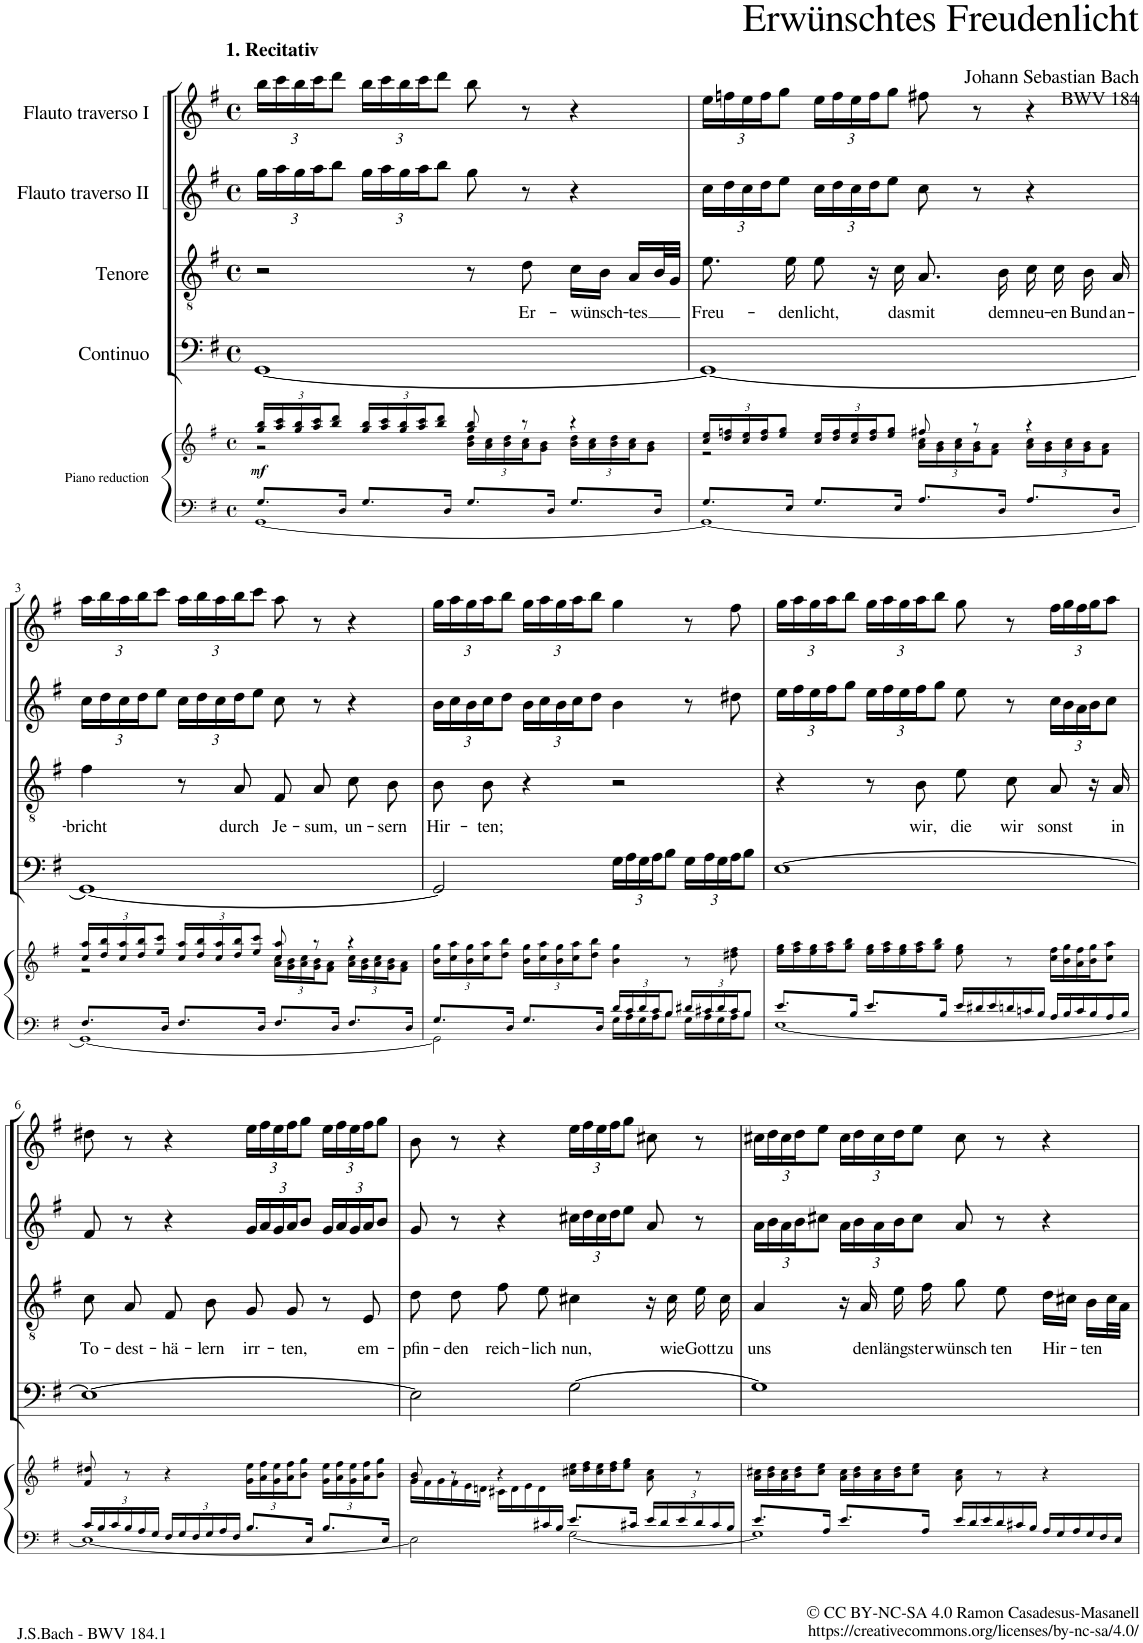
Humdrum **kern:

**kern	**kern	**dynam	**kern	**kern	**text	**kern	**kern
*part5	*part5	*part5	*part4	*part3	*part3	*part2	*part1
*staff6	*staff5	*staff5/6	*staff4	*staff3	*staff3	*staff2	*staff1
*I"Piano reduction	*	*	*I"Continuo	*I"Tenore	*	*I"Flauto traverso II	*I"Flauto traverso I
*I'Pno	*	*	*	*	*	*I'Fl	*I'Fl
*stria5	*stria5	*	*	*	*	*	*
*clefF4	*clefG2	*	*clefF4	*clefGv2	*	*clefG2	*clefG2
*k[f#]	*k[f#]	*	*k[f#]	*k[f#]	*	*k[f#]	*k[f#]
*M4/4	*M4/4	*	*M4/4	*M4/4	*	*M4/4	*M4/4
*met(c)	*met(c)	*	*met(c)	*met(c)	*	*met(c)	*met(c)
=1	=1	=1	=1	=1	=1	=1	=1
*^	*	*	*	*	*	*	*
*	*	*Xbrackettup	*	*	*	*	*Xbrackettup	*Xbrackettup
*	*	*^	*	*	*	*	*	*
!	!	!	!	!	!	!	!	!	!LO:TX:a:B:t=1. Recitativ
!	!	!	!	!LO:DY:b	!	!	!	!	!
8.G/L	[1GG	24gg/ 24bb/LL	2r	mf	[1GG	2r	.	24gg\LL	24bb\LL
.	.	24aa/ 24ccc/	.	.	.	.	.	24aa\	24ccc\
.	.	24gg/ 24bb/	.	.	.	.	.	24gg\	24bb\
.	.	24aa/ 24ccc/J	.	.	.	.	.	24aa\J	24ccc\J
.	.	12bb/ 12ddd/J	.	.	.	.	.	12bb\J	12ddd\J
16D/Jk	.	.	.	.	.	.	.	.	.
8.G/L	.	24gg/ 24bb/LL	.	.	.	.	.	24gg\LL	24bb\LL
.	.	24aa/ 24ccc/	.	.	.	.	.	24aa\	24ccc\
.	.	24gg/ 24bb/	.	.	.	.	.	24gg\	24bb\
.	.	24aa/ 24ccc/J	.	.	.	.	.	24aa\J	24ccc\J
.	.	12bb/ 12ddd/J	.	.	.	.	.	12bb\J	12ddd\J
16D/Jk	.	.	.	.	.	.	.	.	.
8.G/L	.	8gg/ 8bb/	24b\ 24dd\LL	.	.	8r	.	8gg\	8bb\
.	.	.	24a\ 24cc\	.	.	.	.	.	.
.	.	.	24b\ 24dd\	.	.	.	.	.	.
!	!	!	!	!	!	!	!LO:LY:b	!	!
.	.	8r	24a\ 24cc\J	.	.	8d\	Er-	8r	8r
.	.	.	12g\ 12b\J	.	.	.	.	.	.
16D/Jk	.	.	.	.	.	.	.	.	.
!	!	!	!	!	!	!	!LO:LY:b	!	!
8.G/L	.	4r	24b\ 24dd\LL	.	.	16c\LL	-wünsch-	4r	4r
.	.	.	24a\ 24cc\	.	.	.	.	.	.
.	.	.	.	.	.	16B\JJ	.	.	.
.	.	.	24b\ 24dd\	.	.	.	.	.	.
!	!	!	!	!	!	!	!LO:LY:b	!	!
.	.	.	24a\ 24cc\J	.	.	16A/LL	-tes	.	.
.	.	.	12g\ 12b\J	.	.	.	.	.	.
16D/Jk	.	.	.	.	.	32B/L	.	.	.
.	.	.	.	.	.	32G/JJJ	.	.	.
=2	=2	=2	=2	=2	=2	=2	=2	=2	=2
!	!	!	!	!	!	!	!LO:LY:b	!	!
8.G/L	1GG_	24cc/ 24ee/LL	2r	.	1GG_	8.e\	Freu-	24cc\LL	24ee\LL
.	.	24dd/ 24ffn/	.	.	.	.	.	24dd\	24ffn\
.	.	24cc/ 24ee/	.	.	.	.	.	24cc\	24ee\
.	.	24dd/ 24ff/J	.	.	.	.	.	24dd\J	24ff\J
.	.	12ee/ 12gg/J	.	.	.	.	.	12ee\J	12gg\J
!	!	!	!	!	!	!	!LO:LY:b	!	!
16E/Jk	.	.	.	.	.	16e\	-den-	.	.
!	!	!	!	!	!	!	!LO:LY:b	!	!
8.G/L	.	24cc/ 24ee/LL	.	.	.	8e\	-licht,	24cc\LL	24ee\LL
.	.	24dd/ 24ff/	.	.	.	.	.	24dd\	24ff\
.	.	24cc/ 24ee/	.	.	.	.	.	24cc\	24ee\
.	.	24dd/ 24ff/J	.	.	.	16r	.	24dd\J	24ff\J
.	.	12ee/ 12gg/J	.	.	.	.	.	12ee\J	12gg\J
!	!	!	!	!	!	!	!LO:LY:b	!	!
16E/Jk	.	.	.	.	.	16c\	das	.	.
!	!	!	!	!	!	!	!LO:LY:b	!	!
8.A/L	.	8ff#X/	24a\ 24cc\LL	.	.	8.A/	mit	8cc\	8ff#X\
.	.	.	24g\ 24b\	.	.	.	.	.	.
.	.	.	24a\ 24cc\	.	.	.	.	.	.
.	.	8r	24g\ 24b\J	.	.	.	.	8r	8r
.	.	.	12f#\ 12a\J	.	.	.	.	.	.
!	!	!	!	!	!	!	!LO:LY:b	!	!
16D/Jk	.	.	.	.	.	16B\	dem	.	.
!	!	!	!	!	!	!	!LO:LY:b	!	!
8.A/L	.	4r	24a\ 24cc\LL	.	.	16c\	neu-	4r	4r
.	.	.	24g\ 24b\	.	.	.	.	.	.
!	!	!	!	!	!	!	!LO:LY:b	!	!
.	.	.	.	.	.	16c\	-en	.	.
.	.	.	24a\ 24cc\	.	.	.	.	.	.
!	!	!	!	!	!	!	!LO:LY:b	!	!
.	.	.	24g\ 24b\J	.	.	16B\	Bund	.	.
.	.	.	12f#\ 12a\J	.	.	.	.	.	.
!	!	!	!	!	!	!	!LO:LY:b	!	!
16D/Jk	.	.	.	.	.	16A/	an-	.	.
!!LO:LB:g=z
=3	=3	=3	=3	=3	=3	=3	=3	=3	=3
!	!	!	!	!	!	!	!LO:LY:b	!	!
8.F#/L	1GG_	24cc/ 24aa/LL	2r	.	1GG_	4f#\	-bricht	24cc\LL	24aa\LL
.	.	24dd/ 24bb/	.	.	.	.	.	24dd\	24bb\
.	.	24cc/ 24aa/	.	.	.	.	.	24cc\	24aa\
.	.	24dd/ 24bb/J	.	.	.	.	.	24dd\J	24bb\J
.	.	12ee/ 12ccc/J	.	.	.	.	.	12ee\J	12ccc\J
16D/Jk	.	.	.	.	.	.	.	.	.
8.F#/L	.	24cc/ 24aa/LL	.	.	.	8r	.	24cc\LL	24aa\LL
.	.	24dd/ 24bb/	.	.	.	.	.	24dd\	24bb\
.	.	24cc/ 24aa/	.	.	.	.	.	24cc\	24aa\
!	!	!	!	!	!	!	!LO:LY:b	!	!
.	.	24dd/ 24bb/J	.	.	.	8A/	durch	24dd\J	24bb\J
.	.	12ee/ 12ccc/J	.	.	.	.	.	12ee\J	12ccc\J
16D/Jk	.	.	.	.	.	.	.	.	.
!	!	!	!	!	!	!	!LO:LY:b	!	!
8.F#/L	.	8cc/ 8aa/	24a\ 24cc\LL	.	.	8F#/	Je-	8cc\	8aa\
.	.	.	24g\ 24b\	.	.	.	.	.	.
.	.	.	24a\ 24cc\	.	.	.	.	.	.
!	!	!	!	!	!	!	!LO:LY:b	!	!
.	.	8r	24g\ 24b\J	.	.	8A/	-sum,	8r	8r
.	.	.	12f#\ 12a\J	.	.	.	.	.	.
16D/Jk	.	.	.	.	.	.	.	.	.
!	!	!	!	!	!	!	!LO:LY:b	!	!
8.F#/L	.	4r	24a\ 24cc\LL	.	.	8c\	un-	4r	4r
.	.	.	24g\ 24b\	.	.	.	.	.	.
.	.	.	24a\ 24cc\	.	.	.	.	.	.
!	!	!	!	!	!	!	!LO:LY:b	!	!
.	.	.	24g\ 24b\J	.	.	8B\	-sern	.	.
.	.	.	12f#\ 12a\J	.	.	.	.	.	.
16D/Jk	.	.	.	.	.	.	.	.	.
*	*	*v	*v	*	*	*	*	*	*
=4	=4	=4	=4	=4	=4	=4	=4	=4
!	!	!	!	!	!	!LO:LY:b	!	!
8.G/L	2GG\]	24b\ 24gg\LL	.	2GG/]	8B\	Hir-	24b\LL	24gg\LL
.	.	24cc\ 24aa\	.	.	.	.	24cc\	24aa\
.	.	24b\ 24gg\	.	.	.	.	24b\	24gg\
!	!	!	!	!	!	!LO:LY:b	!	!
.	.	24cc\ 24aa\J	.	.	8B\	-ten;	24cc\J	24aa\J
.	.	12dd\ 12bb\J	.	.	.	.	12dd\J	12bb\J
16D/Jk	.	.	.	.	.	.	.	.
8.G/L	.	24b\ 24gg\LL	.	.	4r	.	24b\LL	24gg\LL
.	.	24cc\ 24aa\	.	.	.	.	24cc\	24aa\
.	.	24b\ 24gg\	.	.	.	.	24b\	24gg\
.	.	24cc\ 24aa\J	.	.	.	.	24cc\J	24aa\J
.	.	12dd\ 12bb\J	.	.	.	.	12dd\J	12bb\J
16D/Jk	.	.	.	.	.	.	.	.
*Xbrackettup	*	*	*	*Xbrackettup	*	*	*	*
24d/LL	24G\LL	4b\ 4gg\	.	24G\LL	2r	.	4b\	4gg\
24c/	24A\	.	.	24A\	.	.	.	.
24d/	24G\	.	.	24G\	.	.	.	.
24c/J	24A\J	.	.	24A\J	.	.	.	.
12B/J	12B\J	.	.	12B\J	.	.	.	.
24d#X/LL	24G\LL	8r	.	24G\LL	.	.	8r	8r
24c#X/	24A\	.	.	24A\	.	.	.	.
24d#/	24G\	.	.	24G\	.	.	.	.
24c#/J	24A\J	8dd#X\ 8ff#\	.	24A\J	.	.	8dd#X\	8ff#\
12B/J	12B\J	.	.	12B\J	.	.	.	.
=5	=5	=5	=5	=5	=5	=5	=5	=5
8.e/L	[1E	24ee\ 24gg\LL	.	[1E	4r	.	24ee\LL	24gg\LL
.	.	24ff#\ 24aa\	.	.	.	.	24ff#\	24aa\
.	.	24ee\ 24gg\	.	.	.	.	24ee\	24gg\
.	.	24ff#\ 24aa\J	.	.	.	.	24ff#\J	24aa\J
.	.	12gg\ 12bb\J	.	.	.	.	12gg\J	12bb\J
16B/Jk	.	.	.	.	.	.	.	.
8.e/L	.	24ee\ 24gg\LL	.	.	8r	.	24ee\LL	24gg\LL
.	.	24ff#\ 24aa\	.	.	.	.	24ff#\	24aa\
.	.	24ee\ 24gg\	.	.	.	.	24ee\	24gg\
!	!	!	!	!	!	!LO:LY:b	!	!
.	.	24ff#\ 24aa\J	.	.	8B\	wir,	24ff#\J	24aa\J
.	.	12gg\ 12bb\J	.	.	.	.	12gg\J	12bb\J
16B/Jk	.	.	.	.	.	.	.	.
!	!	!	!	!	!	!LO:LY:b	!	!
24e/LL	.	8ee\ 8gg\	.	.	8e\	die	8ee\	8gg\
24d#X/	.	.	.	.	.	.	.	.
24e/	.	.	.	.	.	.	.	.
!	!	!	!	!	!	!LO:LY:b	!	!
24dn/	.	8r	.	.	8c\	wir	8r	8r
24cn/	.	.	.	.	.	.	.	.
24B/JJ	.	.	.	.	.	.	.	.
!	!	!	!	!	!	!LO:LY:b	!	!
24A/LL	.	24cc\ 24ff#\LL	.	.	8A/	sonst	24cc\LL	24ff#\LL
24B/	.	24b\ 24gg\	.	.	.	.	24b\	24gg\
24c/	.	24a\ 24ff#\	.	.	.	.	24a\	24ff#\
24B/	.	24b\ 24gg\J	.	.	16r	.	24b\J	24gg\J
24A/	.	12cc\ 12aa\J	.	.	.	.	12cc\J	12aa\J
!	!	!	!	!	!	!LO:LY:b	!	!
.	.	.	.	.	16A/	in	.	.
24B/JJ	.	.	.	.	.	.	.	.
!!LO:LB:g=z
=6	=6	=6	=6	=6	=6	=6	=6	=6
!	!	!	!	!	!	!LO:LY:b	!	!
24c/LL	1E_	8f#/ 8dd#X/	.	1E_	8c\	To-	8f#/	8dd#X\
24B/	.	.	.	.	.	.	.	.
24c/	.	.	.	.	.	.	.	.
!	!	!	!	!	!	!LO:LY:b	!	!
24B/	.	8r	.	.	8A/	-dest-	8r	8r
24A/	.	.	.	.	.	.	.	.
24G/JJ	.	.	.	.	.	.	.	.
!	!	!	!	!	!	!LO:LY:b	!	!
24F#/LL	.	4r	.	.	8F#/	-hä-	4r	4r
24G/	.	.	.	.	.	.	.	.
24F#/	.	.	.	.	.	.	.	.
!	!	!	!	!	!	!LO:LY:b	!	!
24G/	.	.	.	.	8B\	-lern	.	.
24A/	.	.	.	.	.	.	.	.
24F#/JJ	.	.	.	.	.	.	.	.
!	!	!	!	!	!	!LO:LY:b	!	!
8.B/L	.	24g\ 24ee\LL	.	.	8G/	irr-	24g/LL	24ee\LL
.	.	24a\ 24ff#\	.	.	.	.	24a/	24ff#\
.	.	24g\ 24ee\	.	.	.	.	24g/	24ee\
!	!	!	!	!	!	!LO:LY:b	!	!
.	.	24a\ 24ff#\J	.	.	8G/	-ten,	24a/J	24ff#\J
.	.	12b\ 12gg\J	.	.	.	.	12b/J	12gg\J
16E/Jk	.	.	.	.	.	.	.	.
8.B/L	.	24g\ 24ee\LL	.	.	8r	.	24g/LL	24ee\LL
.	.	24a\ 24ff#\	.	.	.	.	24a/	24ff#\
.	.	24g\ 24ee\	.	.	.	.	24g/	24ee\
!	!	!	!	!	!	!LO:LY:b	!	!
.	.	24a\ 24ff#\J	.	.	8E/	em-	24a/J	24ff#\J
.	.	12b\ 12gg\J	.	.	.	.	12b/J	12gg\J
16E/Jk	.	.	.	.	.	.	.	.
=7	=7	=7	=7	=7	=7	=7	=7	=7
*	*	*^	*	*	*	*	*	*
!	!	!	!	!	!	!	!LO:LY:b	!	!
12%5ryy	2E\]	8g/ 8b/	24g\LL	.	2E\]	8d\	-pfin-	8g/	8b\
.	.	.	24f#\	.	.	.	.	.	.
.	.	.	24g\	.	.	.	.	.	.
!	!	!	!	!	!	!	!LO:LY:b	!	!
.	.	8r	24f#\	.	.	8d\	-den	8r	8r
.	.	.	24e\	.	.	.	.	.	.
.	.	.	24dn\JJ	.	.	.	.	.	.
!	!	!	!	!	!	!	!LO:LY:b	!	!
.	.	4r	24c#X\LL	.	.	8f#\	reich-	4r	4r
.	.	.	24d\	.	.	.	.	.	.
.	.	.	24e\	.	.	.	.	.	.
!	!	!	!	!	!	!	!LO:LY:b	!	!
.	.	.	24d\	.	.	8e\	-lich	.	.
24c#X/	.	.	12%7ryy	.	.	.	.	.	.
24B/JJ	.	.	.	.	.	.	.	.	.
!	!	!	!	!	!	!	!LO:LY:b	!	!
8.e/L	[2G\	24cc#X\ 24ee\LL	.	.	[2G\	4c#X\	nun,	24cc#X\LL	24ee\LL
.	.	24dd\ 24ff#\	.	.	.	.	.	24dd\	24ff#\
.	.	24cc#\ 24ee\	.	.	.	.	.	24cc#\	24ee\
.	.	24dd\ 24ff#\J	.	.	.	.	.	24dd\J	24ff#\J
.	.	12ee\ 12gg\J	.	.	.	.	.	12ee\J	12gg\J
16c#X/Jk	.	.	.	.	.	.	.	.	.
24e/LL	.	8a\ 8cc#\	.	.	.	16r	.	8a/	8cc#X\
24d/	.	.	.	.	.	.	.	.	.
!	!	!	!	!	!	!	!LO:LY:b	!	!
.	.	.	.	.	.	16c#\	wie	.	.
24e/	.	.	.	.	.	.	.	.	.
!	!	!	!	!	!	!	!LO:LY:b	!	!
24d/	.	8r	.	.	.	16e\	Gott	8r	8r
24c#/	.	.	.	.	.	.	.	.	.
!	!	!	!	!	!	!	!LO:LY:b	!	!
.	.	.	.	.	.	16c#\	zu	.	.
24B/JJ	.	.	.	.	.	.	.	.	.
*	*	*v	*v	*	*	*	*	*	*
=8	=8	=8	=8	=8	=8	=8	=8	=8
!	!	!	!	!	!	!LO:LY:b	!	!
8.e/L	1G]	24a\ 24cc#X\LL	.	1G]	4A/	uns	24a\LL	24cc#X\LL
.	.	24b\ 24dd\	.	.	.	.	24b\	24dd\
.	.	24a\ 24cc#\	.	.	.	.	24a\	24cc#\
.	.	24b\ 24dd\J	.	.	.	.	24b\J	24dd\J
.	.	12cc#\ 12ee\J	.	.	.	.	12cc#X\J	12ee\J
16A/Jk	.	.	.	.	.	.	.	.
8.e/L	.	24a\ 24cc#\LL	.	.	16r	.	24a\LL	24cc#\LL
.	.	24b\ 24dd\	.	.	.	.	24b\	24dd\
!	!	!	!	!	!	!LO:LY:b	!	!
.	.	.	.	.	16A/	den	.	.
.	.	24a\ 24cc#\	.	.	.	.	24a\	24cc#\
!	!	!	!	!	!	!LO:LY:b	!	!
.	.	24b\ 24dd\J	.	.	16e\	längst	24b\J	24dd\J
.	.	12cc#\ 12ee\J	.	.	.	.	12cc#\J	12ee\J
!	!	!	!	!	!	!LO:LY:b	!	!
16A/Jk	.	.	.	.	16f#\	er-	.	.
!	!	!	!	!	!	!LO:LY:b	!	!
24e/LL	.	8a\ 8cc#\	.	.	8g\	-wünsch-	8a/	8cc#\
24d/	.	.	.	.	.	.	.	.
24e/	.	.	.	.	.	.	.	.
!	!	!	!	!	!	!LO:LY:b	!	!
24d/	.	8r	.	.	8e\	-ten	8r	8r
24c#X/	.	.	.	.	.	.	.	.
24B/JJ	.	.	.	.	.	.	.	.
!	!	!	!	!	!	!LO:LY:b	!	!
24A/LL	.	4r	.	.	16d\LL	Hir-	4r	4r
24G/	.	.	.	.	.	.	.	.
.	.	.	.	.	16c#X\JJ	.	.	.
24A/	.	.	.	.	.	.	.	.
!	!	!	!	!	!	!LO:LY:b	!	!
24G/	.	.	.	.	16B\LL	-ten	.	.
24F#/	.	.	.	.	.	.	.	.
.	.	.	.	.	32c#\L	.	.	.
24E/JJ	.	.	.	.	.	.	.	.
.	.	.	.	.	32A\JJJ	.	.	.
*v	*v	*	*	*	*	*	*	*
=	=	=	=	=	=	=	=
*-	*-	*-	*-	*-	*-	*-	*-
